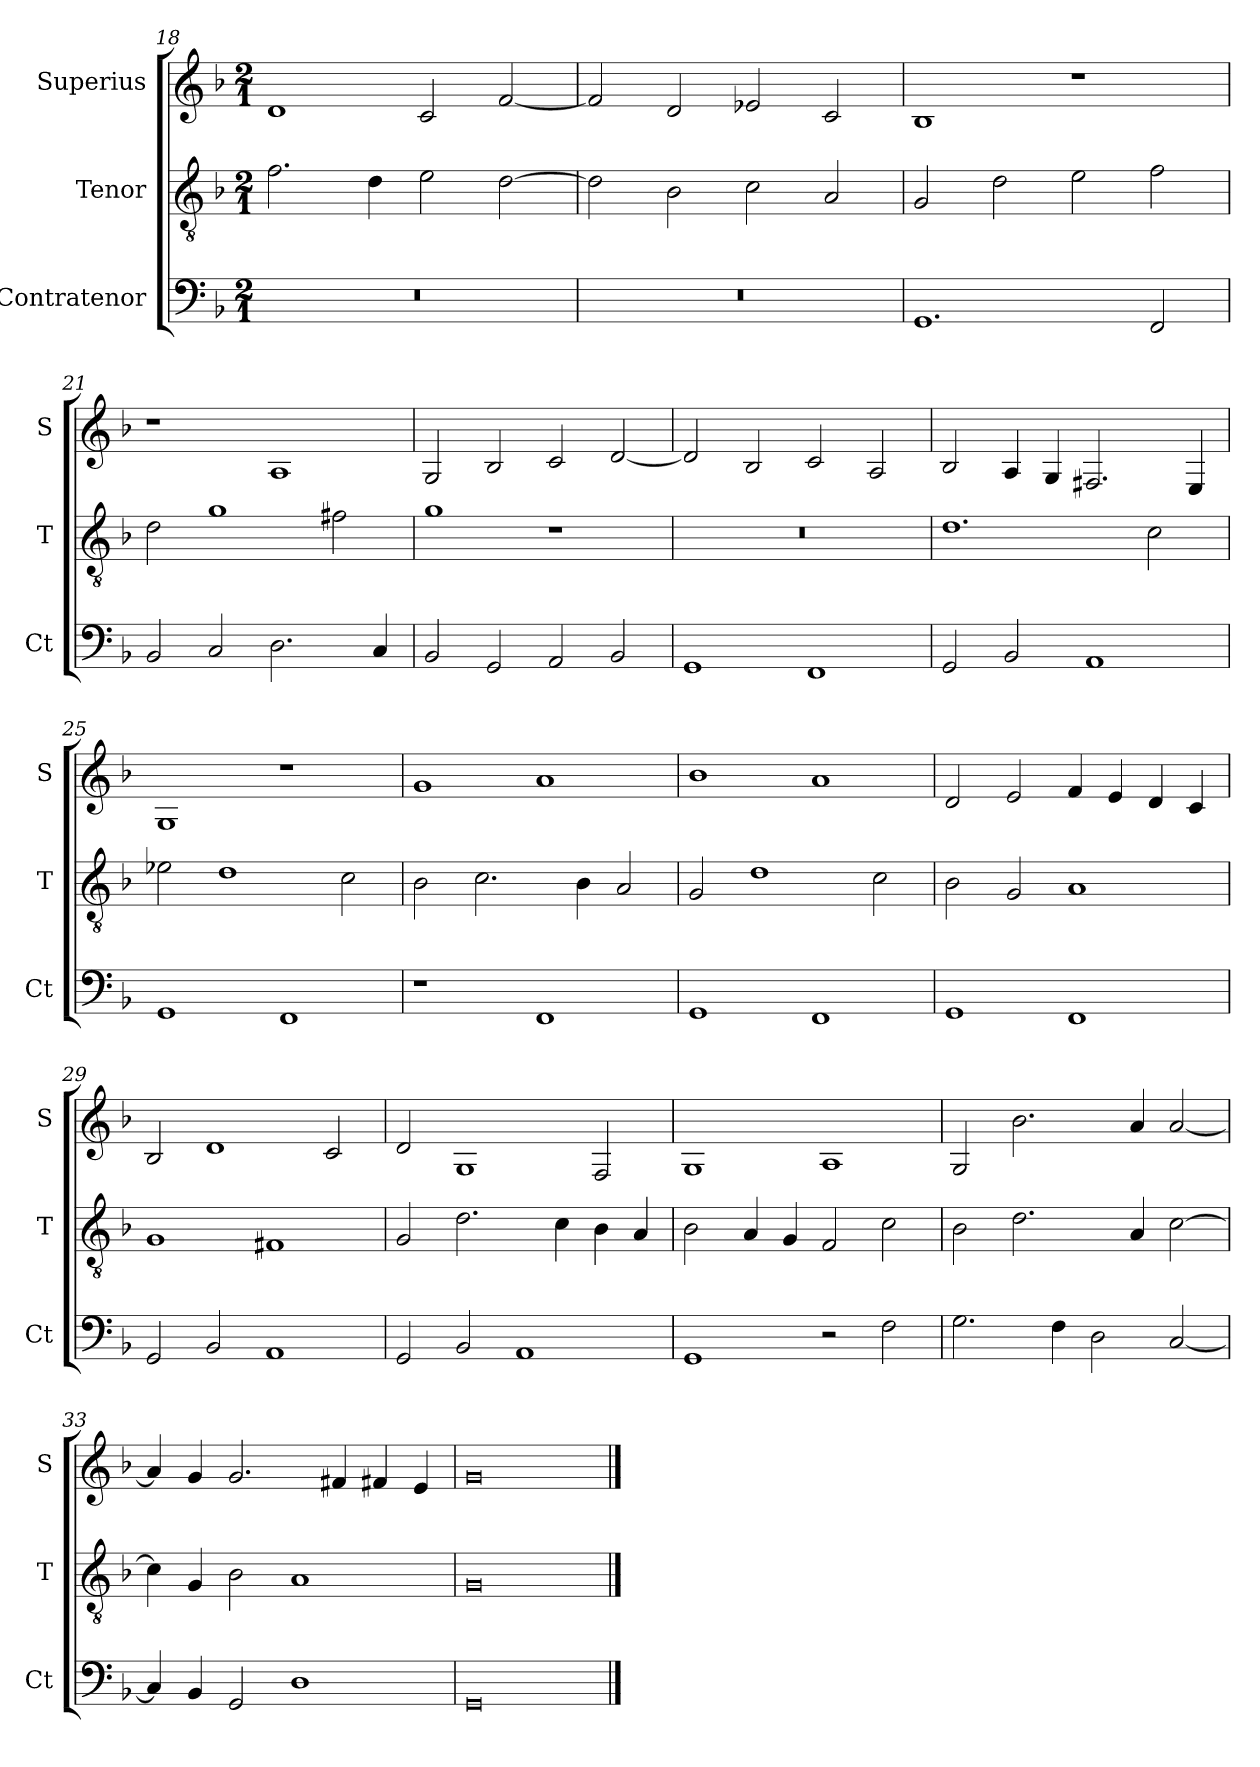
**kern	**kern	**kern
*part3	*part2	*part1
*staff3	*staff2	*staff1
*I"Contratenor	*I"Tenor	*I"Superius
*I'Ct	*I'T	*I'S
*clefF4	*clefGv2	*clefG2
*k[b-]	*k[b-]	*k[b-]
*M2/1	*M2/1	*M2/1
=18	=18	=18
0r	2.f	1d
.	4d	.
.	2e	2c
.	[2d	[2f
=19	=19	=19
0r	2d]	2f]
.	2B-	2d
.	2c	2e-X
.	2A	2c
=20	=20	=20
1.GG	2G	1B-
.	2d	.
.	2e	1r
2FF	2f	.
=21	=21	=21
2BB-	2d	1r
2C	1g	.
2.D	.	1A
.	2f#X	.
4C	.	.
=22	=22	=22
2BB-	1g	2G
2GG	.	2B-
2AA	1r	2c
2BB-	.	[2d
=23	=23	=23
1GG	0r	2d]
.	.	2B-
1FF	.	2c
.	.	2A
=24	=24	=24
2GG	1.d	2B-
2BB-	.	4A
.	.	4G
1AA	.	2.F#X
.	2c	.
.	.	4E
=25	=25	=25
1GG	2e-X	1G
.	1d	.
1FF	.	1r
.	2c	.
=26	=26	=26
1r	2B-	1g
.	2.c	.
1FF	.	1a
.	4B-	.
.	2A	.
=27	=27	=27
1GG	2G	1b-
.	1d	.
1FF	.	1a
.	2c	.
=28	=28	=28
1GG	2B-	2d
.	2G	2e
1FF	1A	4f
.	.	4e
.	.	4d
.	.	4c
=29	=29	=29
2GG	1G	2B-
2BB-	.	1d
1AA	1F#X	.
.	.	2c
=30	=30	=30
2GG	2G	2d
2BB-	2.d	1G
1AA	.	.
.	4c	.
.	4B-	2F
.	4A	.
=31	=31	=31
1GG	2B-	1G
.	4A	.
.	4G	.
2r	2F	1A
2F	2c	.
=32	=32	=32
2.G	2B-	2G
.	2.d	2.b-
4F	.	.
2D	.	.
.	4A	4a
[2C	[2c	[2a
=33	=33	=33
4C]	4c]	4a]
4BB-	4G	4g
2GG	2B-	2.g
1D	1A	.
.	.	4f#X
.	.	4f#X
.	.	4e
=34	=34	=34
0GG	0G	0g
==	==	==
*-	*-	*-
